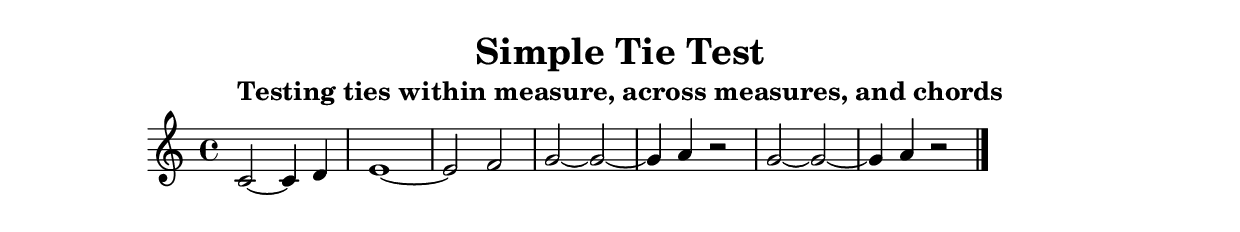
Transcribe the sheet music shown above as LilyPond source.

\version "2.24.0"

% cd lilypond
% docker run -v ".:/work" codello/lilypond:dev --svg -I /work/includes test/test_ties_chain.ly 1>logs/test_ties_chain.log 2>&1 && mv test_ties_chain*.* target
% cd ..
% python python/extract_ties.py -i lilypond/target/test_ties_chain.svg -o ties.csv

%%%%%%%%%%%%%%%%%%%%%%%%%%%%%%%%%%%%%%%%%%%%%%%%%%%%%%%%%%%%%%%%%%%%%%%%%%%%%%%
% tie-attributes.ily
%
% LILYPOND INCLUDE FILE - Note Tie Relationship System
%
% PURPOSE:
% Adds data attributes to establish tie relationships in the SVG output. This
% enables interactive applications to highlight tied note sequences and
% understand musical connections.
%
% FEATURES:
% - Handles complex tie chains (start, end, both roles)
% - Adds data-tie-role, data-tie-to, and data-tie-from attributes
% - Works with middle notes that are both tie endings and beginnings
% - Uses internal location-based identification system
%
% ALGORITHM:
% 1. Extract source file location from note heads
% 2. Generate internal identifiers from location data
% 3. Determine tie role (start, end, both)
% 4. Add appropriate data attributes to SVG elements
%
% DATA ATTRIBUTES ADDED:
% - data-tie-role: "start", "end", or "both"
% - data-tie-to: Reference to target note identifier (for start/both)
% - data-tie-from: Reference to source note identifier (for end/both)
%
% USAGE:
% Include this file and add to your Voice context:
%   \layout {
%     \context {
%       \Voice
%       \consists \Tie_grob_engraver
%     }
%   }
%
% OUTPUT:
% SVG note elements with tie relationship data that can be processed
% by JavaScript for interactive highlighting and musical analysis.
%
% PART OF: BWV LilyPond Project - Shared include for all BWV scores
%%%%%%%%%%%%%%%%%%%%%%%%%%%%%%%%%%%%%%%%%%%%%%%%%%%%%%%%%%%%%%%%%%%%%%%%%%%%%%%

#(define (find-note-head-in-bound bound-obj)
   "Find a NoteHead grob within or associated with a bound object"
   (cond
    ((not (ly:grob? bound-obj)) #f)
    ((memq 'note-head-interface (ly:grob-interfaces bound-obj))
     bound-obj)
    ((memq 'note-column-interface (ly:grob-interfaces bound-obj))
     (let ((note-heads (ly:grob-object bound-obj 'note-heads)))
       (if (ly:grob-array? note-heads)
           (let ((heads-list (ly:grob-array->list note-heads)))
             (if (pair? heads-list)
                 (car heads-list)
                 #f))
           #f)))
    (else #f)))

#(define (safe-add-attribute attrs key value)
   "Add attribute to alist, replacing if it already exists"
   (let ((existing (assoc key attrs)))
     (if existing
         (acons key value (alist-delete key attrs))
         (acons key value attrs))))

#(define (extract-location-string origin)
   "Extract clean file:line:col string from LilyPond location object"
   (if origin
       (let ((location-str (format #f "~a" origin)))
         ;; Strip "#<location " prefix and ">" suffix
         ;; Input: "#<location test-main.ly:30:5>"
         ;; Output: "test-main.ly:30:5"
         (let ((prefix "#<location ")
               (suffix ">"))
           (if (and (> (string-length location-str) (+ (string-length prefix) (string-length suffix)))
                    (string=? (substring location-str 0 (string-length prefix)) prefix)
                    (string=? (substring location-str (- (string-length location-str) 1)) suffix))
               (substring location-str 
                         (string-length prefix)
                         (- (string-length location-str) 1))
               #f)))
       #f))

#(define (hex-hash location-str)
   "Generate a pure hex hash from location string"
   (if location-str
       (number->string (string-hash location-str) 16)
       #f))

#(define (get-note-origin note-head)
   "Get the source file origin from a note head's cause"
   (let ((cause (ly:grob-property note-head 'cause #f)))
     (when (and cause (ly:stream-event? cause))
       (ly:event-property cause 'origin #f))))

#(define (make-tie-grob-engraver)
   "Create an engraver with pure hex hash IDs"
   (lambda (context)
     (let ((processed-ties '()))
       
       (make-engraver
        (end-acknowledgers
         ((tie-interface engraver grob source-engraver)
          (let* ((left-bound (ly:spanner-bound grob LEFT))
                 (right-bound (ly:spanner-bound grob RIGHT)))
            
            (when (and left-bound right-bound
                       (ly:grob? left-bound)
                       (ly:grob? right-bound))
              (let ((left-note-head (find-note-head-in-bound left-bound))
                    (right-note-head (find-note-head-in-bound right-bound)))
                
                (when (and left-note-head right-note-head
                           (ly:grob? left-note-head)
                           (ly:grob? right-note-head))
                  
                  (let ((left-origin (get-note-origin left-note-head))
                        (right-origin (get-note-origin right-note-head)))
                    
                    (when (and left-origin right-origin)
                      (let ((left-location (extract-location-string left-origin))
                            (right-location (extract-location-string right-origin)))
                        
                        (when (and left-location right-location)
                          ; (format #t "Creating tie: ~a -> ~a~%" left-location right-location)
                          
                          (let ((left-id (hex-hash left-location))
                                (right-id (hex-hash right-location)))
                            
                            (when (and left-id right-id)
                              ;; Add attributes to left note head (check for existing role)
                              (let ((left-attrs (ly:grob-property left-note-head 'output-attributes '())))
                                ;; (set! left-attrs (safe-add-attribute left-attrs "id" left-id))
                                (set! left-attrs (safe-add-attribute left-attrs "data-tie-role" 
                                                                   (if (assoc "data-tie-role" left-attrs) "both" "start")))
                                (set! left-attrs (safe-add-attribute left-attrs "data-tie-to" (string-append "#" right-id)))
                                (ly:grob-set-property! left-note-head 'output-attributes left-attrs))
                              
                              ;; Add attributes to right note head (check for existing role)
                              (let ((right-attrs (ly:grob-property right-note-head 'output-attributes '())))
                                ;; (set! right-attrs (safe-add-attribute right-attrs "id" right-id))
                                (set! right-attrs (safe-add-attribute right-attrs "data-tie-role"
                                                                    (if (assoc "data-tie-role" right-attrs) "both" "end")))
                                (set! right-attrs (safe-add-attribute right-attrs "data-tie-from" (string-append "#" left-id)))
                                (ly:grob-set-property! right-note-head 'output-attributes right-attrs))
                              
                              (set! processed-ties (cons (list left-location right-location) processed-ties))))))))))))))))))
                              
Tie_grob_engraver = #(make-tie-grob-engraver)


\header {
  title = "Simple Tie Test"
  subtitle = "Testing ties within measure, across measures, and chords"
}

\score {
  {
    \clef treble
    \time 4/4
    
    % 1. Tie within measure
    c'2~ c'4 d'4 |
    
    % 2. Tie spanning 2 measures  
    e'1~ |
    e'2 f'2 |
    
    % 3. Simple tie chain (3 notes)
    g'2~ g'2~ |
    g'4 a'4 r2 |
    
    % 4. Tie chain spanning 2 measures  
    g'2~ g'2~ |
    g'4 a'4 r2 |

    \bar "|."
  }
  
  \layout {
    \context {
      \Voice
      \consists \Tie_grob_engraver
    }
  }
}